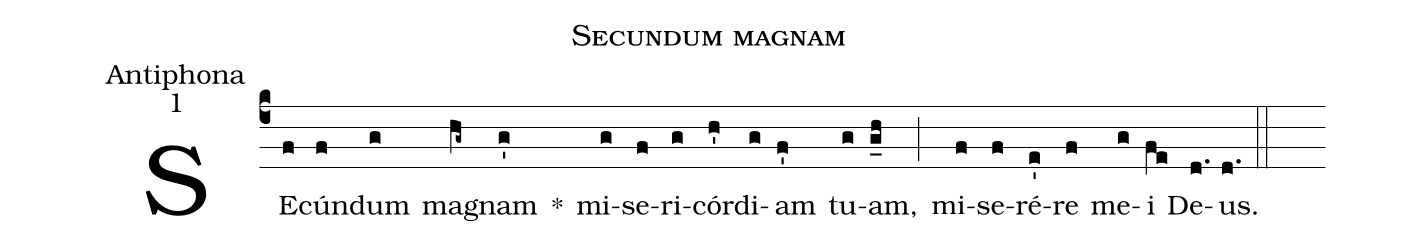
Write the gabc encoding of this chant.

name:Secundum magnam;
office-part:Antiphona;
mode:1;
%%
(c4) SE(f)cún(f)dum(g) ma(hg~)gnam(g') *() mi(g)se(f)ri(g)cór(h')di(g)am(f') tu(g)am,(g_h) (;) mi(f)se(f)ré(e')re(f) me(g)i(fe) De(d.)us.(d.) (::)
